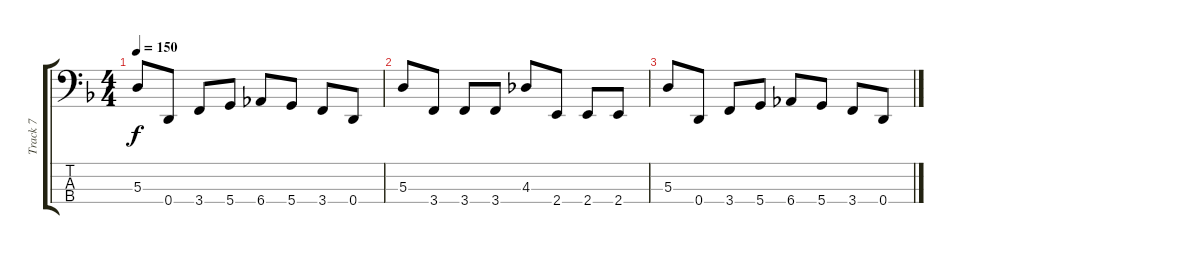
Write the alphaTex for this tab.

\track ("Track 7" "Track 7") {instrument electricbasspick}
\staff {score tabs}
\tuning (G2 D2 A1 D1) {hide}
\ts (4 4)
\tempo 150
\clef f4
\ks f
5.3.8{dy f} 0.4.8 3.4.8 5.4.8 6.4.8 5.4.8 3.4.8 0.4.8 |
5.3.8 3.4.8 3.4.8 3.4.8 4.3.8 2.4.8 2.4.8 2.4.8 |
5.3.8 0.4.8 3.4.8 5.4.8 6.4.8 5.4.8 3.4.8 0.4.8
